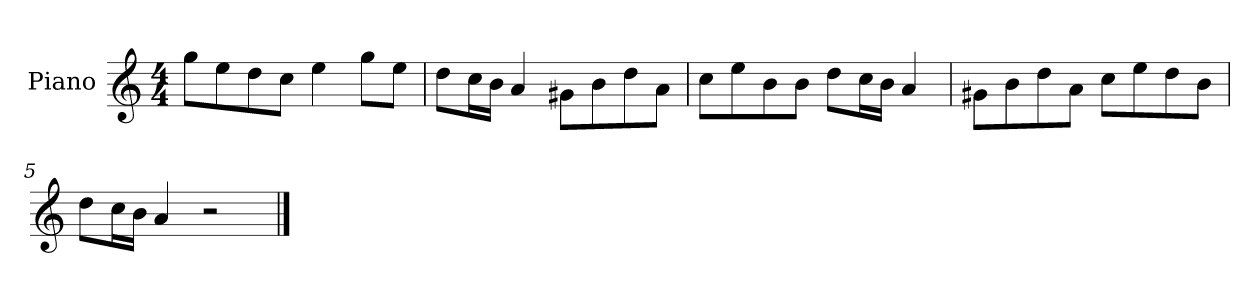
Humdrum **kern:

**kern
*part1
*staff1
*I"Piano
*I'P-no
*clefG2
*k[]
*M4/4
*MM90
=1
8gg\L
8ee\
8dd\
8cc\J
4ee\
8gg\L
8ee\J
=2
8dd\L
16cc\L
16b\JJ
4a/
8g#X\L
8b\
8dd\
8a\J
=3
8cc\L
8ee\
8b\
8b\J
8dd\L
16cc\L
16b\JJ
4a/
=4
8g#X\L
8b\
8dd\
8a\J
8cc\L
8ee\
8dd\
8b\J
=5
8dd\L
16cc\L
16b\JJ
4a/
2r
==
*-
